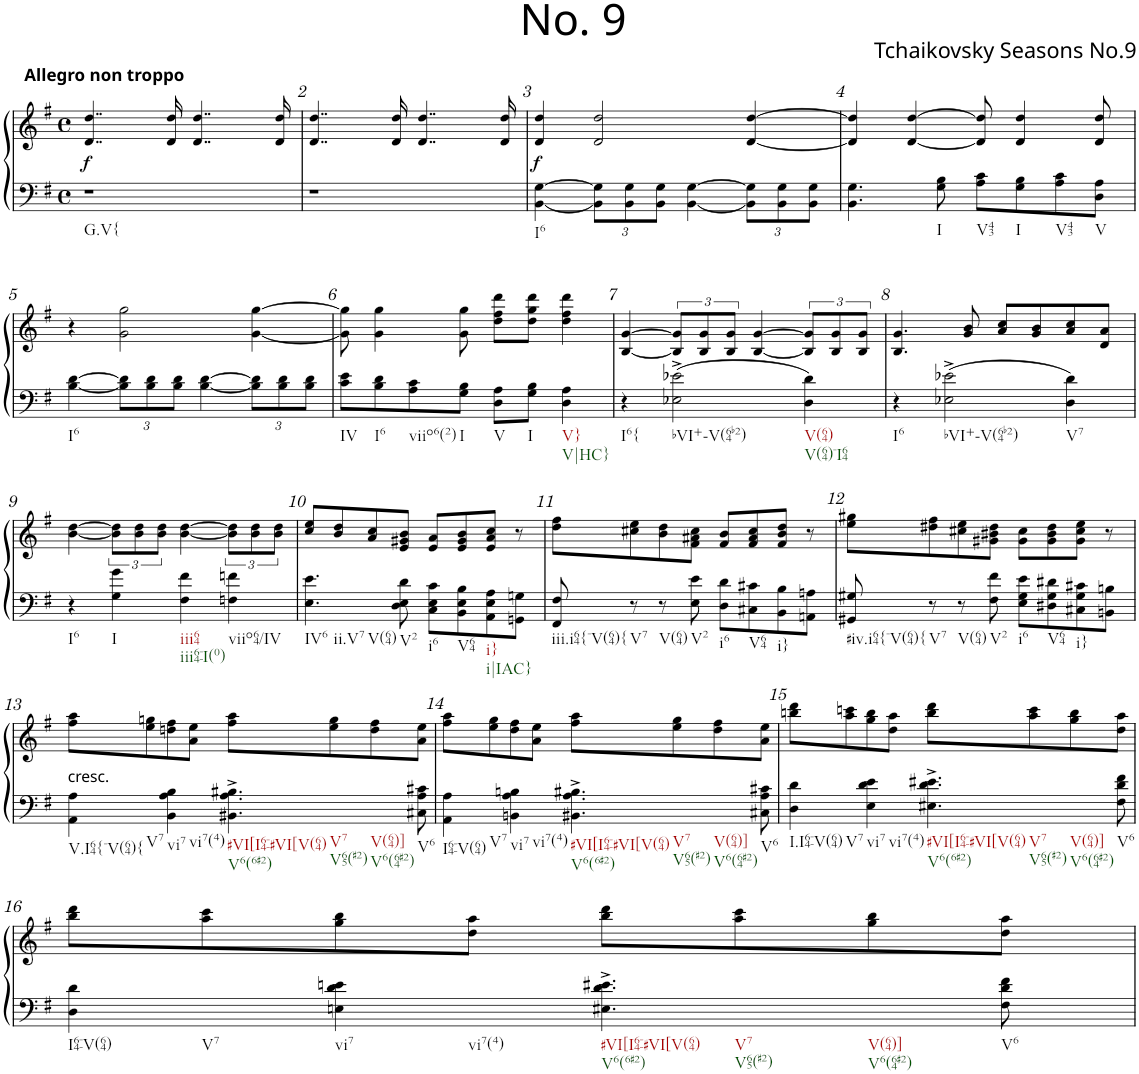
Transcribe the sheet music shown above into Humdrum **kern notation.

**kern	**kern	**dynam
*part1	*part1	*part1
*staff2	*staff1	*staff1/2
*I"Klavier	*	*
*I'Klav.	*	*
*clefF4	*clefG2	*
*k[f#]	*k[f#]	*
*G:	*G:	*
*M4/4	*M4/4	*
*met(c)	*met(c)	*
=1	=1	=1
!	!LO:TX:a:B:t=Allegro non troppo	!
!LO:TX:b:t=G.V{	!	!
!	!	!LO:DY:b
1r	4..d/ 4..dd/	f
.	16d/ 16dd/	.
.	4..d/ 4..dd/	.
.	16d/ 16dd/	.
=2	=2	=2
1r	4..d/ 4..dd/	.
.	16d/ 16dd/	.
.	4..d/ 4..dd/	.
.	16d/ 16dd/	.
=3	=3	=3
!LO:TX:b:t=I6	!	!
!	!	!LO:DY:b
[4BB\ [4G\	4d/ 4dd/	f
*Xbrackettup	*	*
12BB\] 12G\]L	2d/ 2dd/	.
12BB\ 12G\	.	.
12BB\ 12G\J	.	.
[4BB\ [4G\	.	.
12BB\] 12G\]L	[4d/ [4dd/	.
12BB\ 12G\	.	.
12BB\ 12G\J	.	.
=4	=4	=4
4.BB\ 4.G\	4d/] 4dd/]	.
.	[4d/ [4dd/	.
!LO:TX:b:t=I	!	!
8G\ 8B\	.	.
!LO:TX:b:t=V43	!	!
8A\ 8c\L	8d/] 8dd/]	.
!LO:TX:b:t=I	!	!
8G\ 8B\	4d/ 4dd/	.
!LO:TX:b:t=V43	!	!
8A\ 8c\	.	.
!LO:TX:b:t=V	!	!
8D\ 8A\J	8d/ 8dd/	.
!!LO:LB:g=z
=5	=5	=5
!LO:TX:b:t=I6	!	!
[4B\ [4d\	4r	.
12B\] 12d\]L	2g\ 2gg\	.
12B\ 12d\	.	.
12B\ 12d\J	.	.
[4B\ [4d\	.	.
12B\] 12d\]L	[4g\ [4gg\	.
12B\ 12d\	.	.
12B\ 12d\J	.	.
=6	=6	=6
!LO:TX:b:t=IV	!	!
8c\ 8e\L	8g\] 8gg\]	.
!LO:TX:b:t=I6	!	!
8B\ 8d\	4g\ 4gg\	.
!LO:TX:b:t=viio6(2)	!	!
8A\ 8c\	.	.
!LO:TX:b:t=I	!	!
8G\ 8B\J	8g\ 8gg\	.
!LO:TX:b:t=V	!	!
8D\ 8A\L	8dd\ 8ff#\ 8ddd\L	.
!LO:TX:b:t=I	!	!
8G\ 8B\J	8dd\ 8gg\ 8ddd\J	.
!LO:TX:b:t=V}	!	!
!LO:TX:b:t=V|HC}	!	!
4D\ 4A\	4dd\ 4ff#\ 4ddd\	.
=7	=7	=7
!LO:TX:b:t=I6{	!	!
4r	[4B/ [4g/	.
!LO:TX:b:t=bVI+-V(64b2)	!	!
2E-X\^> 2e-X\^>	12B/] 12g/]L	.
.	12B/ 12g/	.
.	12B/ 12g/J	.
.	[4B/ [4g/	.
!LO:TX:b:t=V(64)	!	!
!LO:TX:b:t=V(64)-I64	!	!
4D\ 4d\	12B/] 12g/]L	.
.	12B/ 12g/	.
.	12B/ 12g/J	.
=8	=8	=8
!LO:TX:b:t=I6	!	!
4r	4.B/ 4.g/	.
!LO:TX:b:t=bVI+-V(64b2)	!	!
2E-X\^ 2e-X\^	.	.
.	8g/ 8b/	.
.	8a/ 8cc/L	.
.	8g/ 8b/	.
!LO:TX:b:t=V7	!	!
4D\ 4d\	8a/ 8cc/	.
.	8d/ 8a/J	.
!!LO:LB:g=z
=9	=9	=9
!LO:TX:b:t=I6	!	!
4r	[4b\ [4dd\	.
!LO:TX:b:t=I	!	!
4G\ 4g\	12b\] 12dd\]L	.
.	12b\ 12dd\	.
.	12b\ 12dd\J	.
!LO:TX:b:t=iii64	!	!
!LO:TX:b:t=iii64-I(0)	!	!
4F#\ 4f#\	[4b\ [4dd\	.
!LO:TX:b:t=viio64/IV	!	!
4Fn\ 4fn\	12b\] 12dd\]L	.
.	12b\ 12dd\	.
.	12b\ 12dd\J	.
=10	=10	=10
!LO:TX:b:t=IV6	!	!
!LO:TX:b:t=ii.V7	!	!
!LO:TX:b:t=V(64)	!	!
4.E\ 4.e\	8cc/ 8ee/L	.
.	8b/ 8dd/	.
.	8a/ 8cc/	.
!LO:TX:b:t=V2	!	!
8D\ 8E\ 8d\	8e/ 8g#X/ 8b/J	.
!LO:TX:b:t=i6	!	!
8C\ 8E\ 8c\L	8e/ 8a/L	.
!LO:TX:b:t=V64	!	!
8BB\ 8E\ 8B\	8e/ 8g#/ 8b/	.
!LO:TX:b:t=i}	!	!
!LO:TX:b:t=i|IAC}	!	!
8AA\ 8E\ 8A\	8e/ 8a/ 8cc/J	.
8GGn\ 8Gn\J	8r	.
=11	=11	=11
!LO:TX:b:t=iii.i64{-V(64){	!	!
8FF#/ 8F#/	8dd\ 8ff#\L	.
!LO:TX:b:t=V7	!	!
8r	8cc#X\ 8ee\	.
!LO:TX:b:t=V(64)	!	!
8r	8b\ 8dd\	.
!LO:TX:b:t=V2	!	!
8E\ 8e\	8f#\ 8a#X\ 8cc#\J	.
!LO:TX:b:t=i6	!	!
8D\ 8d\L	8f#/ 8b/L	.
!LO:TX:b:t=V64	!	!
8C#X\ 8c#X\	8f#/ 8a#/ 8cc#/	.
!LO:TX:b:t=i}	!	!
8BB\ 8B\	8f#/ 8b/ 8dd/J	.
8AAn\ 8An\J	8r	.
=12	=12	=12
!LO:TX:b:t=#iv.i64{-V(64){	!	!
8GG#X/ 8G#X/	8ee\ 8gg#X\L	.
!LO:TX:b:t=V7	!	!
8r	8dd#X\ 8ff#\	.
!LO:TX:b:t=V(64)	!	!
8r	8cc#X\ 8ee\	.
!LO:TX:b:t=V2	!	!
8F#\ 8f#\	8g#X\ 8b#X\ 8dd#\J	.
!LO:TX:b:t=i6	!	!
8E\ 8G#\ 8e\L	8g#\ 8cc#\L	.
!LO:TX:b:t=V64	!	!
8D#X\ 8G#\ 8d#X\	8g#\ 8b#\ 8dd#\	.
!LO:TX:b:t=i}	!	!
8C#X\ 8G#\ 8c#X\	8g#\ 8cc#\ 8ee\J	.
8BBn\ 8Bn\J	8r	.
!!LO:LB:g=z
=13	=13	=13
!LO:TX:a:t=cresc.	!	!
!LO:TX:b:t=V.I64{-V(64){	!	!
!LO:TX:b:t=V7	!	!
4AA\ 4A\	8ff#\ 8aa\L	.
.	8ee\ 8ggn\	.
!LO:TX:b:t=vi7	!	!
!LO:TX:b:t=vi7(4)	!	!
4BB\ 4A\ 4B\	8ddn\ 8ff#\	.
.	8a\ 8ee\J	.
!LO:TX:b:t=#VI[I64-#VI[V(64)	!	!
!LO:TX:b:t=V6(6#2)	!	!
!LO:TX:b:t=V7	!	!
!LO:TX:b:t=V65(#2)	!	!
!LO:TX:b:t=V(64)]	!	!
!LO:TX:b:t=V6(64#2)	!	!
4.BB#X\^ 4.A\^ 4.B#X\^	8ff#\ 8aa\L	.
.	8ee\ 8gg\	.
.	8dd\ 8ff#\	.
!LO:TX:b:t=V6	!	!
8C#X\ 8A\ 8c#X\	8a\ 8ee\J	.
=14	=14	=14
!LO:TX:b:t=I64-V(64)	!	!
!LO:TX:b:t=V7	!	!
4AA\ 4A\	8ff#\ 8aa\L	.
.	8ee\ 8gg\	.
!LO:TX:b:t=vi7	!	!
!LO:TX:b:t=vi7(4)	!	!
4BBn\ 4A\ 4Bn\	8dd\ 8ff#\	.
.	8a\ 8ee\J	.
!LO:TX:b:t=#VI[I64-#VI[V(64)	!	!
!LO:TX:b:t=V6(6#2)	!	!
!LO:TX:b:t=V7	!	!
!LO:TX:b:t=V65(#2)	!	!
!LO:TX:b:t=V(64)]	!	!
!LO:TX:b:t=V6(64#2)	!	!
4.BB#X\^ 4.A\^ 4.B#X\^	8ff#\ 8aa\L	.
.	8ee\ 8gg\	.
.	8dd\ 8ff#\	.
!LO:TX:b:t=V6	!	!
8C#X\ 8A\ 8c#X\	8a\ 8ee\J	.
=15	=15	=15
!LO:TX:b:t=I.I64-V(64)	!	!
!LO:TX:b:t=V7	!	!
4D\ 4d\	8bbn\ 8ddd\L	.
.	8aa\ 8cccn\	.
!LO:TX:b:t=vi7	!	!
!LO:TX:b:t=vi7(4)	!	!
4E\ 4d\ 4e\	8gg\ 8bb\	.
.	8dd\ 8aa\J	.
!LO:TX:b:t=#VI[I64-#VI[V(64)	!	!
!LO:TX:b:t=V6(6#2)	!	!
!LO:TX:b:t=V7	!	!
!LO:TX:b:t=V65(#2)	!	!
!LO:TX:b:t=V(64)]	!	!
!LO:TX:b:t=V6(64#2)	!	!
4.E#X\^ 4.d\^ 4.e#X\^	8bb\ 8ddd\L	.
.	8aa\ 8ccc\	.
.	8gg\ 8bb\	.
!LO:TX:b:t=V6	!	!
8F#\ 8d\ 8f#\	8dd\ 8aa\J	.
!!LO:LB:g=z
=16	=16	=16
!LO:TX:b:t=I64-V(64)	!	!
!LO:TX:b:t=V7	!	!
4D\ 4d\	8bb\ 8ddd\L	.
.	8aa\ 8ccc\	.
!LO:TX:b:t=vi7	!	!
!LO:TX:b:t=vi7(4)	!	!
4En\ 4d\ 4en\	8gg\ 8bb\	.
.	8dd\ 8aa\J	.
!LO:TX:b:t=#VI[I64-#VI[V(64)	!	!
!LO:TX:b:t=V6(6#2)	!	!
!LO:TX:b:t=V7	!	!
!LO:TX:b:t=V65(#2)	!	!
!LO:TX:b:t=V(64)]	!	!
!LO:TX:b:t=V6(64#2)	!	!
4.E#X\^ 4.d\^ 4.e#X\^	8bb\ 8ddd\L	.
.	8aa\ 8ccc\	.
.	8gg\ 8bb\	.
!LO:TX:b:t=V6	!	!
8F#\ 8d\ 8f#\	8dd\ 8aa\J	.
=	=	=
*-	*-	*-
